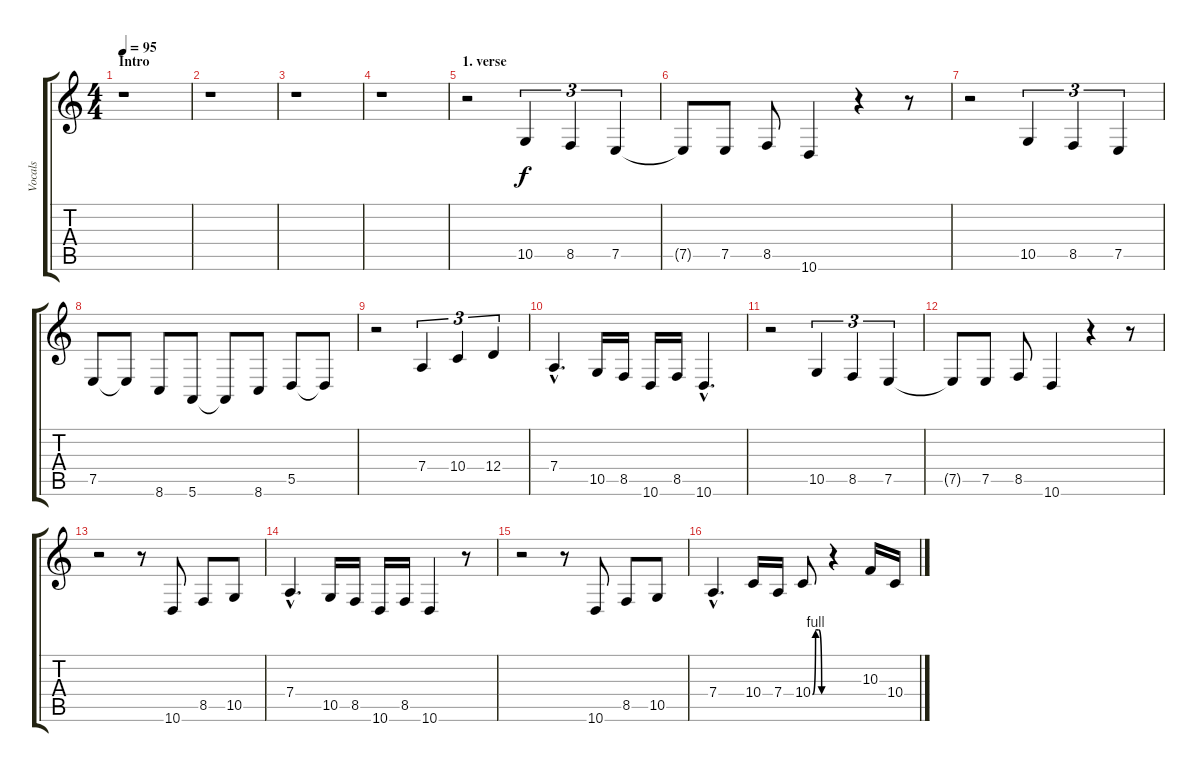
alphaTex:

\track ("Vocals" "Vocals") {instrument fx4atmosphere}
\staff {score tabs}
\tuning (E4 B3 G3 D3 A2 E2) {hide}
\ts (4 4)
\section ("" "Intro")
\tempo 95
\clef g2
\ks c
r.1{dy f instrument fx4atmosphere} |
r.1 |
r.1 |
r.1 |
\section ("" "1. verse")
r.2 10.5.4{tu (3 2)} 8.5.4{tu (3 2)} 7.5.4{tu (3 2)} |
7.5{t}.8 7.5.8 8.5.8 10.6.4 r.4 r.8 |
r.2 10.5.4{tu (3 2)} 8.5.4{tu (3 2)} 7.5.4{tu (3 2)} |
7.5.8 7.5{t}.8 8.6.8 5.6.8 5.6{t}.8 8.6.8 5.5.8 5.5{t}.8 |
r.2 7.4.4{tu (3 2)} 10.4.4{tu (3 2)} 12.4.4{tu (3 2)} |
7.4{hac}.4{d} 10.5.16 8.5.16 10.6.16 8.5.16 10.6{hac}.4{d} |
r.2 10.5.4{tu (3 2)} 8.5.4{tu (3 2)} 7.5.4{tu (3 2)} |
7.5{t}.8 7.5.8 8.5.8 10.6.4 r.4 r.8 |
r.2 r.8 10.6.8 8.5.8 10.5.8 |
7.4{hac}.4{d} 10.5.16 8.5.16 10.6.16 8.5.16 10.6.4 r.8 |
r.2 r.8 10.6.8 8.5.8 10.5.8 |
7.4{hac}.4{d} 10.4.16 7.4.16 10.4{be (custom 0 0 15 4 30 4 45 0 60 0)}.8 r.4 10.3.16 10.4.16
